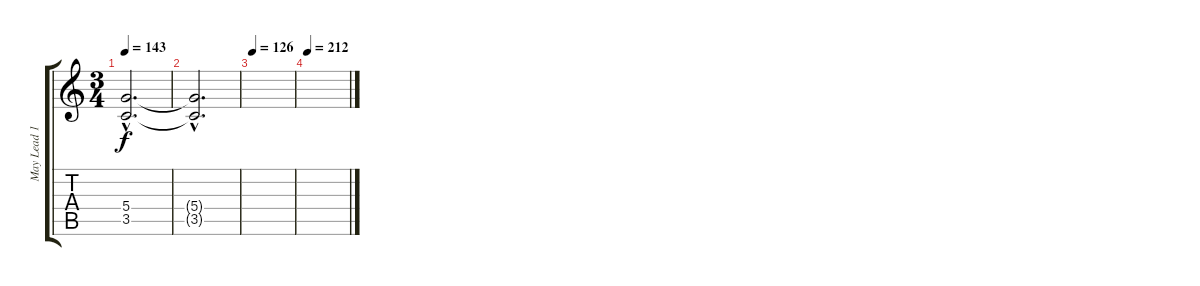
\track ("May Lead 1" "May Lead 1") {instrument overdrivenguitar}
\staff {score tabs}
\tuning (E4 B3 G3 D3 A2 E2) {hide}
\ts (3 4)
\tempo 143
\clef g2
\ks c
(5.4{hac t} 3.5{hac t}).2{d dy f} |
(5.4{hac t} 3.5{hac t}).2{d} |
\tempo 126
|
\tempo 156
\tempo 212
